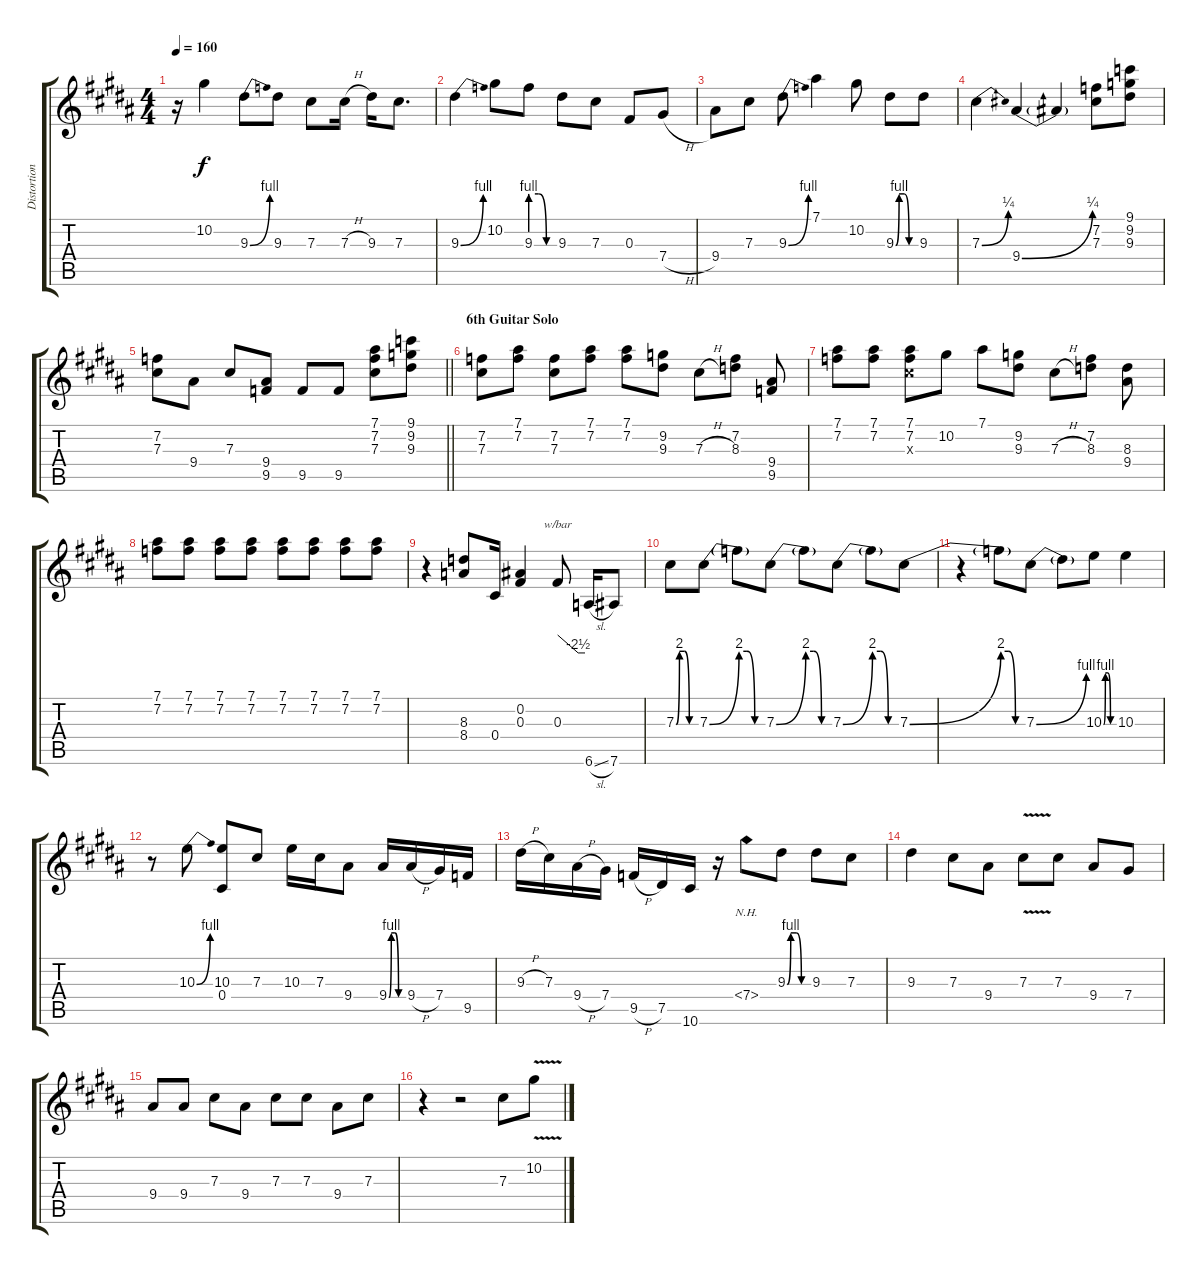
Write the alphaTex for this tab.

\track ("Distortion Guitar" "Distortion") {instrument overdrivenguitar}
\staff {score tabs}
\tuning (Eb4 Bb3 Gb3 Db3 Ab2 Eb2) {hide}
\ts (4 4)
\tempo 160
\clef g2
\ks b
r.16{dy f} 10.2.4 9.3{be (bend 0 0 60 4)}.8 9.3.8 7.3.8 7.3{h}.16 9.3.16 7.3.8{d} |
\ks g#minor
9.3{be (bend 0 0 60 4)}.4 10.2.8 9.3{be (custom 0 4 20 4 40 0 60 0)}.8 9.3.8 7.3.8 0.3.8 7.4{h}.8 |
9.4.8 7.3.8 9.3{be (bend 0 0 60 4)}.8 7.1.4 10.2.8 9.3{be (custom 0 0 10 4 25 4 40 0 60 0)}.8 9.3.8 |
7.3{be (bend 0 0 60 1)}.4 9.4{be (bend 0 0 60 1)}.4 9.4{t}.4 (7.2 7.3).8 (9.1 9.2 9.3).8 |
\barLineRight lightlight
\ks b
(7.2 7.3).8 9.4.8 7.3.8 (9.4 9.5).8 9.5.8 9.5.8 (7.1 7.2 7.3).8 (9.1 9.2 9.3).8 |
\section ("" "6th Guitar Solo")
\ks g#minor
(7.2 7.3).8 (7.1 7.2).8 (7.2 7.3).8 (7.1 7.2).8 (7.1 7.2).8 (9.2 9.3).8 7.3{h}.8 (7.2 8.3).8 (9.4 9.5).8 |
(7.1 7.2).8 (7.1 7.2).8 (7.1 7.2 7.3{x}).8 10.2.8 7.1.8 (9.2 9.3).8 7.3{h}.8 (7.2 8.3).8 (8.3 9.4).8 |
(7.1 7.2).8 (7.1 7.2).8 (7.1 7.2).8 (7.1 7.2).8 (7.1 7.2).8 (7.1 7.2).8 (7.1 7.2).8 (7.1 7.2).8 |
\ks b
r.4 (8.3 8.4).8 0.4.16 (0.2 0.3).4 0.3.8{tbe (custom default 0 0 45 -10 60 -10)} 6.6{sl}.16 7.6.8 |
\ks g#minor
7.3{be (custom 0 0 10 8 25 8 40 0 60 0)}.8 7.3{be (bend 0 0 60 8)}.8 7.3{be (custom 0 8 20 8 40 0 60 0) t}.8 7.3{be (bend 0 0 60 8)}.8 7.3{be (custom 0 8 20 8 40 0 60 0) t}.8 7.3{be (bend 0 0 60 8)}.8 7.3{be (custom 0 8 20 8 40 0 60 0) t}.8 7.3{be (bend 0 0 60 8)}.8 |
r.4 7.3{be (custom 0 8 20 8 40 0 60 0) t}.8 7.3{be (bend 0 0 60 4)}.8 7.3{t}.8 10.3{be (custom 0 0 10 4 25 4 40 0 60 0)}.8 10.3.4 |
r.8 10.3{be (bend 0 0 60 4)}.8 (10.3 0.4).8 7.3.8 10.3.16 7.3.16 9.4.8 9.4{be (custom 0 0 10 4 25 4 40 0 60 0)}.16 9.4{h}.16 7.4.16 9.5.16 |
\ks b
9.3{h}.16 7.3.16 9.4{h}.16 7.4.16 9.5{h}.16 7.5.16 10.6.16 r.16 7.4{nh}.8 9.3{be (custom 0 0 10 4 25 4 40 0 60 0)}.8 9.3.8 7.3.8 |
\ks g#minor
9.3.4 7.3.8 9.4.8 7.3{v}.8 7.3.8 9.4.8 7.4.8 |
9.4.8 9.4.8 7.3.8 9.4.8 7.3.8 7.3.8 9.4.8 7.3.8 |
r.4 r.2 7.3.8 10.2{v}.8
